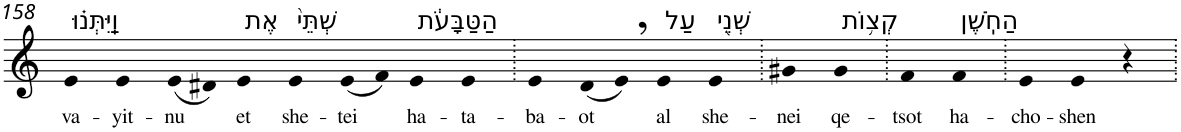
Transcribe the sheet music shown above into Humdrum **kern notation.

**kern	**text
*part1	*part1
*staff1	*staff1
*I"Piano	*
*I'Pno	*
!!LO:PB:g=z
*clefG2	*
*k[]	*
=158	=158
!LO:TX:a:t=וַֽיִּתְּנ֗וּ	!
!	!LO:LY:b
4e	va-
!	!LO:LY:b
4e	-yit-
!	!LO:LY:b
(8e	-nu
8d#X)	.
!LO:TX:a:t=אֶת	!
!	!LO:LY:b
4e	et
!LO:TX:a:t=שְׁתֵּי֙	!
!	!LO:LY:b
4e	she-
!	!LO:LY:b
(8e	-tei
8f)	.
!LO:TX:a:t=הַטַּבָּעֹ֔ת	!
!	!LO:LY:b
4e	ha-
!	!LO:LY:b
4e	-ta-
=159.	=159.
!	!LO:LY:b
4e	-ba-
!	!LO:LY:b
(8d	-ot
8e,)	.
!LO:TX:a:t=עַל	!
!	!LO:LY:b
4e	al
!LO:TX:a:t=שְׁנֵ֖י	!
!	!LO:LY:b
4e	she-
=160.	=160.
!	!LO:LY:b
4g#X	-nei
!LO:TX:a:t=קְצ֥וֹת	!
!	!LO:LY:b
4g#	qe-
=161.	=161.
!	!LO:LY:b
4f	-tsot
!LO:TX:a:t=הַחֹֽשֶׁן	!
!	!LO:LY:b
4f	ha-
=162.	=162.
!	!LO:LY:b
4e	-cho-
!	!LO:LY:b
4e	-shen
4r	.
=.	=.
*-	*-
